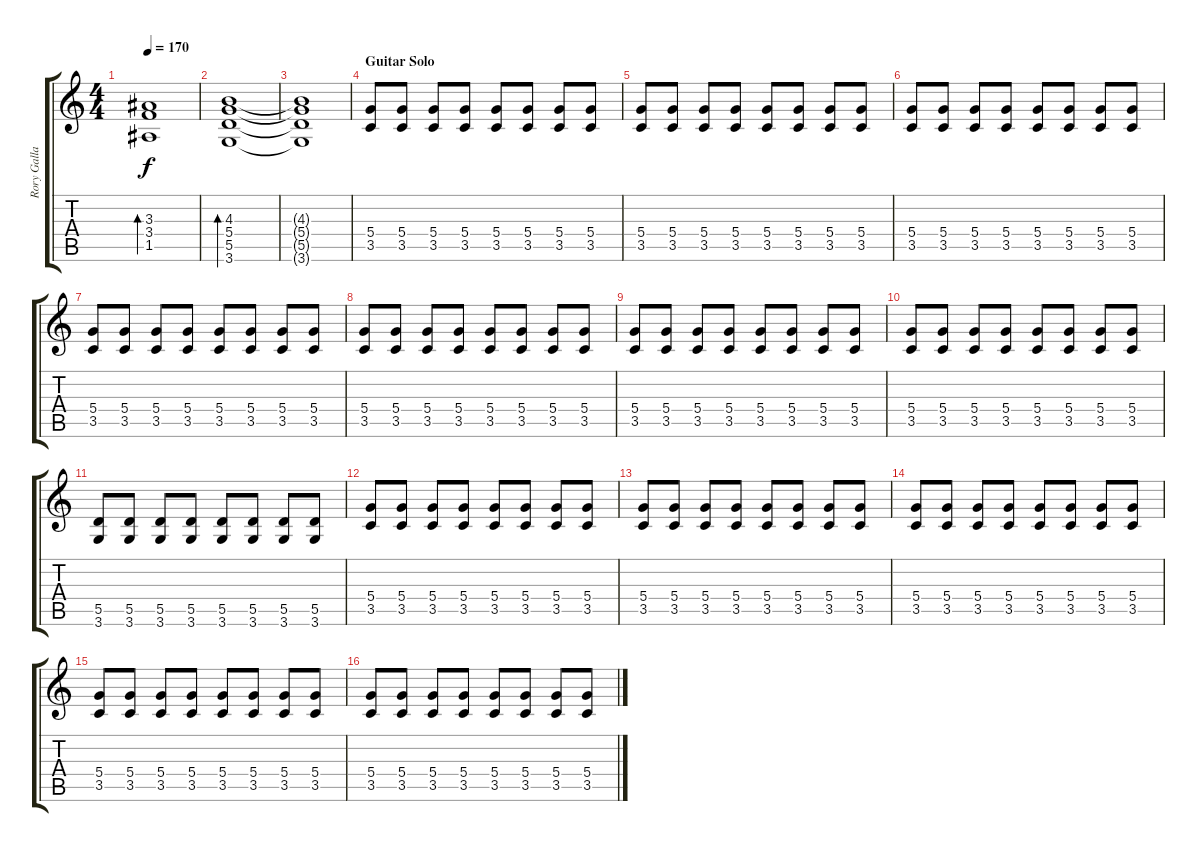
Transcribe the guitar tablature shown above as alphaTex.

\track ("Rory Gallagher" "Rory Galla") {instrument distortionguitar}
\staff {score tabs}
\tuning (E4 B3 G3 D3 A2 E2) {hide}
\ts (4 4)
\tempo 170
\clef g2
\ks c
(3.3 3.4 1.5).1{bd 60 dy f} |
(4.3 5.4 5.5 3.6).1{bd 60} |
(4.3{t} 5.4{t} 5.5{t} 3.6{t}).1 |
\section ("" "Guitar Solo")
(5.4 3.5).8{volume 10} (5.4 3.5).8 (5.4 3.5).8 (5.4 3.5).8 (5.4 3.5).8 (5.4 3.5).8 (5.4 3.5).8 (5.4 3.5).8 |
(5.4 3.5).8 (5.4 3.5).8 (5.4 3.5).8 (5.4 3.5).8 (5.4 3.5).8 (5.4 3.5).8 (5.4 3.5).8 (5.4 3.5).8 |
(5.4 3.5).8 (5.4 3.5).8 (5.4 3.5).8 (5.4 3.5).8 (5.4 3.5).8 (5.4 3.5).8 (5.4 3.5).8 (5.4 3.5).8 |
(5.4 3.5).8 (5.4 3.5).8 (5.4 3.5).8 (5.4 3.5).8 (5.4 3.5).8 (5.4 3.5).8 (5.4 3.5).8 (5.4 3.5).8 |
(5.4 3.5).8 (5.4 3.5).8 (5.4 3.5).8 (5.4 3.5).8 (5.4 3.5).8 (5.4 3.5).8 (5.4 3.5).8 (5.4 3.5).8 |
(5.4 3.5).8 (5.4 3.5).8 (5.4 3.5).8 (5.4 3.5).8 (5.4 3.5).8 (5.4 3.5).8 (5.4 3.5).8 (5.4 3.5).8 |
(5.4 3.5).8 (5.4 3.5).8 (5.4 3.5).8 (5.4 3.5).8 (5.4 3.5).8 (5.4 3.5).8 (5.4 3.5).8 (5.4 3.5).8 |
(5.5 3.6).8 (5.5 3.6).8 (5.5 3.6).8 (5.5 3.6).8 (5.5 3.6).8 (5.5 3.6).8 (5.5 3.6).8 (5.5 3.6).8 |
(5.4 3.5).8 (5.4 3.5).8 (5.4 3.5).8 (5.4 3.5).8 (5.4 3.5).8 (5.4 3.5).8 (5.4 3.5).8 (5.4 3.5).8 |
(5.4 3.5).8 (5.4 3.5).8 (5.4 3.5).8 (5.4 3.5).8 (5.4 3.5).8 (5.4 3.5).8 (5.4 3.5).8 (5.4 3.5).8 |
(5.4 3.5).8 (5.4 3.5).8 (5.4 3.5).8 (5.4 3.5).8 (5.4 3.5).8 (5.4 3.5).8 (5.4 3.5).8 (5.4 3.5).8 |
(5.4 3.5).8 (5.4 3.5).8 (5.4 3.5).8 (5.4 3.5).8 (5.4 3.5).8 (5.4 3.5).8 (5.4 3.5).8 (5.4 3.5).8 |
(5.4 3.5).8 (5.4 3.5).8 (5.4 3.5).8 (5.4 3.5).8 (5.4 3.5).8 (5.4 3.5).8 (5.4 3.5).8 (5.4 3.5).8
